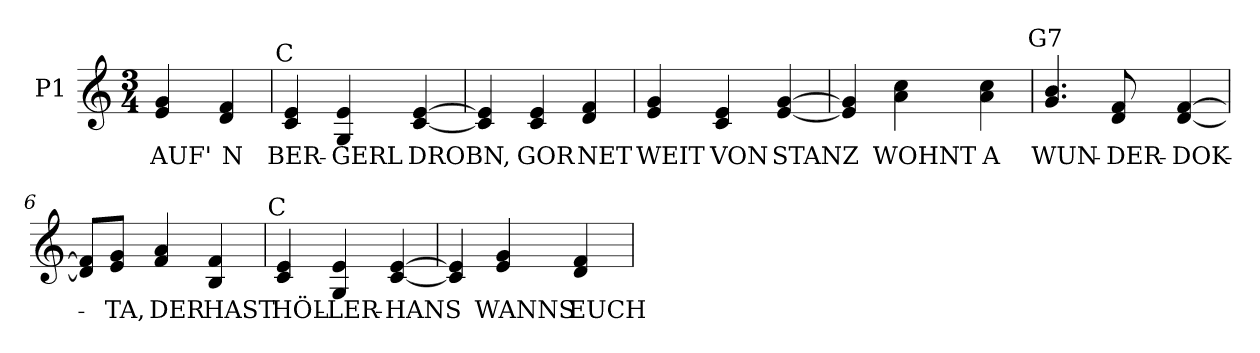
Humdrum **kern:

**kern	**text
*part1	*part1
*staff1	*staff1
*I"P1	*
!!LO:PB:g=z
*clefG2	*
*k[]	*
*C:	*
*M3/4	*
=	=
!	!LO:LY:b:color=#000000
4ei/ 4gi	AUF'
!	!LO:LY:b:color=#000000
4di/ 4fi	N
=1	=1
!LO:TX:a:cj:t=C	!
!	!LO:LY:b:color=#000000
4ci/ 4ei	BER-
!	!LO:LY:b:color=#000000
4Gi/ 4ei	-GERL
!	!LO:LY:b:color=#000000
[<4ci/ [>4ei	DROBN,
=2	=2
4ci/] 4ei]	.
!	!LO:LY:b:color=#000000
4ci/ 4ei	GOR
!	!LO:LY:b:color=#000000
4di/ 4fi	NET
=3	=3
!	!LO:LY:b:color=#000000
4ei/ 4gi	WEIT
!	!LO:LY:b:color=#000000
4ci/ 4ei	VON
!	!LO:LY:b:color=#000000
[<4ei/ [>4gi	STANZ
=4	=4
4ei/] 4gi]	.
!	!LO:LY:b:color=#000000
4ai\ 4cci	WOHNT
!	!LO:LY:b:color=#000000
4ai\ 4cci	A
=5	=5
!LO:TX:a:cj:t=G7	!
!	!LO:LY:b:color=#000000
4.gi/ 4.bi	WUN-
!	!LO:LY:b:color=#000000
8di/ 8fi	-DER-
!	!LO:LY:b:color=#000000
[<4di/ [>4fi	-DOK-
!!LO:LB:g=z
=6	=6
8di/] 8fi]L	.
!	!LO:LY:b:color=#000000
8ei/ 8giJ	-TA,
!	!LO:LY:b:color=#000000
4fi/ 4ai	DER
!	!LO:LY:b:color=#000000
4Bi/ 4fi	HAST
=7	=7
!LO:TX:a:cj:t=C	!
!	!LO:LY:b:color=#000000
4ci/ 4ei	HÖL-
!	!LO:LY:b:color=#000000
4Gi/ 4ei	-LER-
!	!LO:LY:b:color=#000000
[<4ci/ [>4ei	-HANS
=8	=8
4ci/] 4ei]	.
!	!LO:LY:b:color=#000000
4ei/ 4gi	WANNS
!	!LO:LY:b:color=#000000
4di/ 4fi	EUCH
=	=
*-	*-
